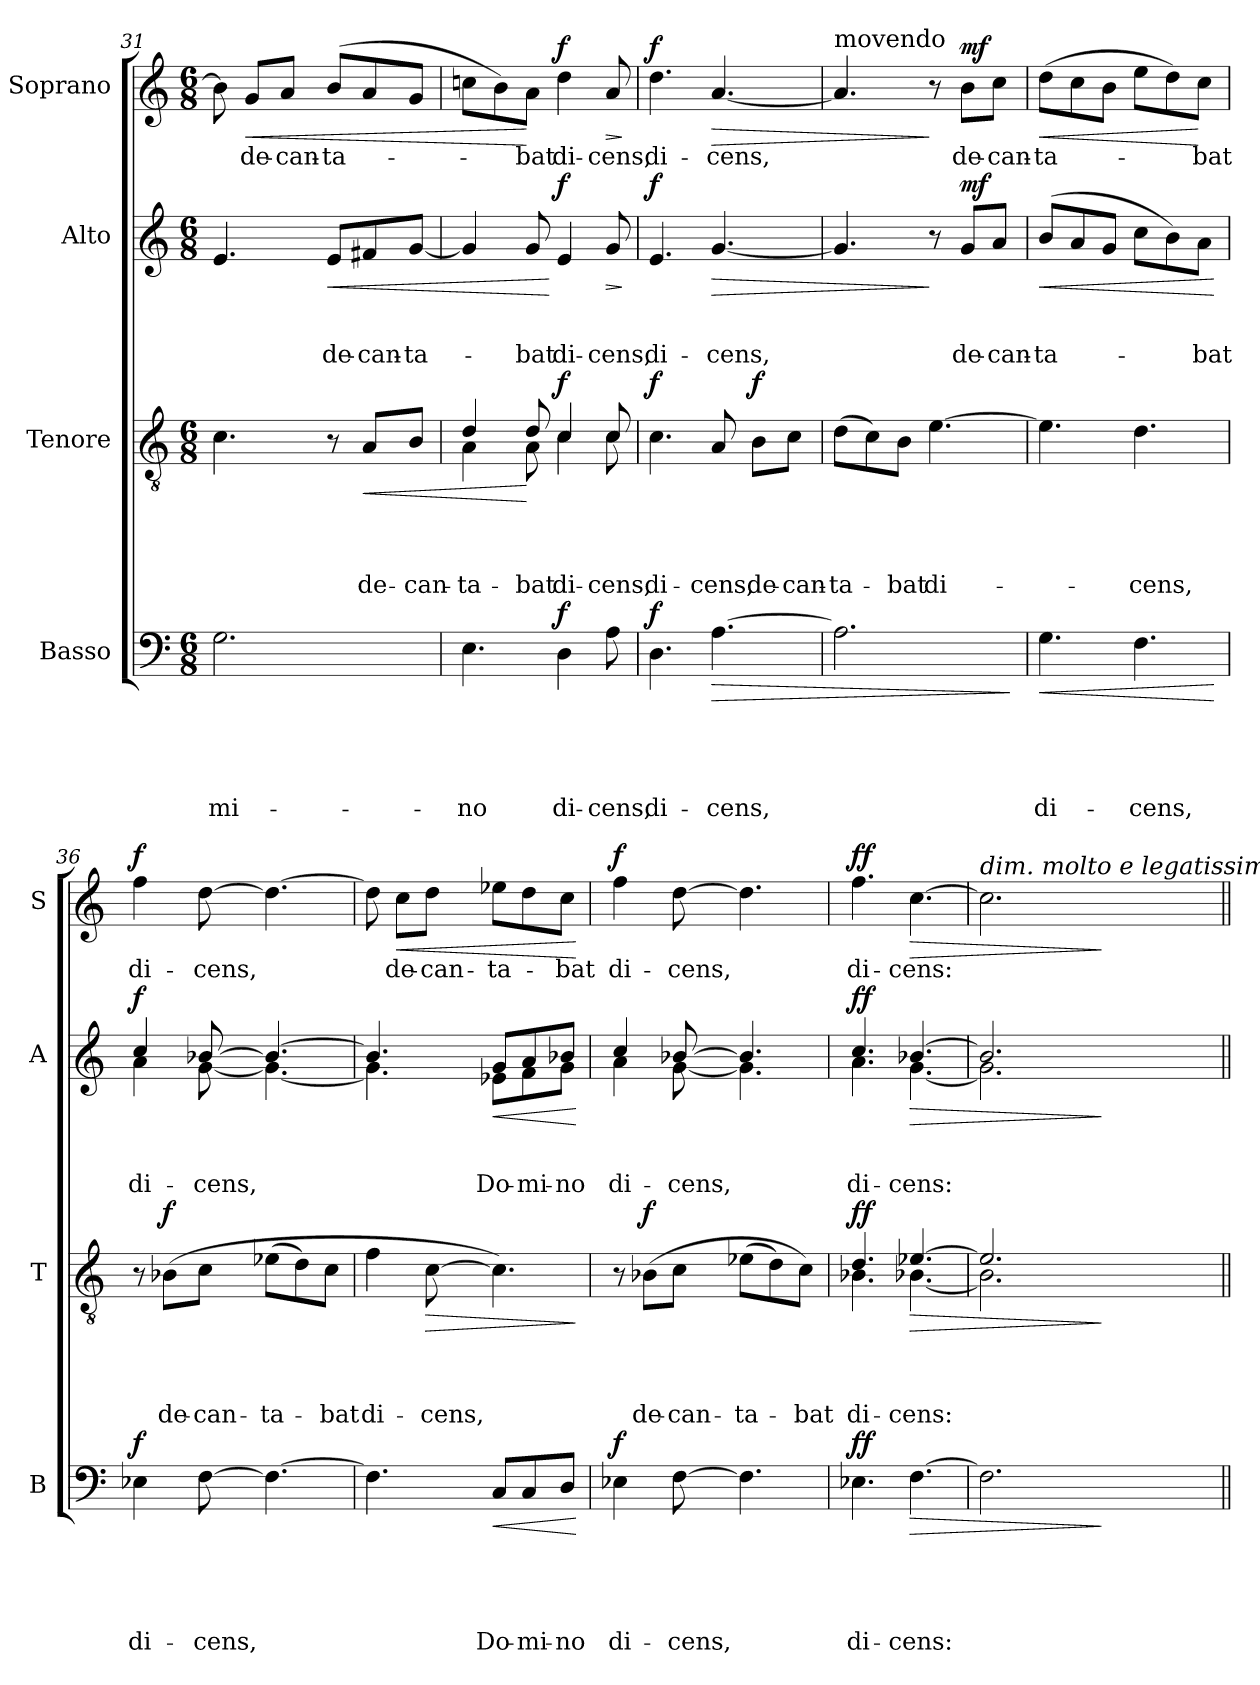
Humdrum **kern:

**kern	**text	**text	**text	**text	**text	**dynam	**kern	**text	**text	**text	**text	**dynam	**kern	**text	**text	**text	**dynam	**kern	**text	**dynam
*part4	*part4	*part4	*part4	*part4	*part4	*part4	*part3	*part3	*part3	*part3	*part3	*part3	*part2	*part2	*part2	*part2	*part2	*part1	*part1	*part1
*staff4	*staff4	*staff4	*staff4	*staff4	*staff4	*staff4	*staff3	*staff3	*staff3	*staff3	*staff3	*staff3	*staff2	*staff2	*staff2	*staff2	*staff2	*staff1	*staff1	*staff1
*I"Basso	*	*	*	*	*	*	*I"Tenore	*	*	*	*	*	*I"Alto	*	*	*	*	*I"Soprano	*	*
*I'B	*	*	*	*	*	*	*I'T	*	*	*	*	*	*I'A	*	*	*	*	*I'S	*	*
*clefF4	*	*	*	*	*	*	*clefGv2	*	*	*	*	*	*clefG2	*	*	*	*	*clefG2	*	*
*k[]	*	*	*	*	*	*	*k[]	*	*	*	*	*	*k[]	*	*	*	*	*k[]	*	*
*C:	*	*	*	*	*	*	*C:	*	*	*	*	*	*C:	*	*	*	*	*C:	*	*
*M6/8	*	*	*	*	*	*	*M6/8	*	*	*	*	*	*M6/8	*	*	*	*	*M6/8	*	*
=31	=31	=31	=31	=31	=31	=31	=31	=31	=31	=31	=31	=31	=31	=31	=31	=31	=31	=31	=31	=31
!	!	!	!	!	!LO:LY:b	!	!	!	!	!	!	!	!	!	!	!	!	!	!	!
2.G\	.	.	.	.	-mi-	.	4.c\	.	.	.	.	.	4.e/	.	.	.	.	8b\]	.	.
!	!	!	!	!	!	!	!	!	!	!	!	!	!	!	!	!	!	!	!LO:LY:b	!LO:HP:b
.	.	.	.	.	.	.	.	.	.	.	.	.	.	.	.	.	.	8g/L	de-	<
!	!	!	!	!	!	!	!	!	!	!	!	!	!	!	!	!	!	!	!LO:LY:b	!
.	.	.	.	.	.	.	.	.	.	.	.	.	.	.	.	.	.	8a/J	-can-	.
!	!	!	!	!	!	!	!	!	!	!	!	!	!	!	!	!LO:LY:b	!LO:HP:b	!	!LO:LY:b	!
.	.	.	.	.	.	.	8r	.	.	.	.	.	8e/L	.	.	de-	<	(>8b/L	-ta-	.
!	!	!	!	!	!	!	!	!	!	!	!LO:LY:b	!LO:HP:b	!	!	!	!LO:LY:b	!	!	!	!
.	.	.	.	.	.	.	8A/L	.	.	.	de-	<	8f#X/	.	.	-can-	.	8a/	.	.
!	!	!	!	!	!	!	!	!	!	!	!LO:LY:b	!	!	!	!	!LO:LY:b	!	!	!	!
.	.	.	.	.	.	.	8B/J	.	.	.	-can-	.	[8g/J	.	.	-ta-	.	8g/J	.	.
=32	=32	=32	=32	=32	=32	=32	=32	=32	=32	=32	=32	=32	=32	=32	=32	=32	=32	=32	=32	=32
!	!	!	!	!	!LO:LY:b	!	!	!	!	!	!LO:LY:b	!	!	!	!	!	!	!	!	!
*	*	*	*	*	*	*	*^	*	*	*	*	*	*	*	*	*	*	*	*	*
4.E\	.	.	.	.	-no	.	4d/	4A\	.	.	.	-ta-	.	4g/]	.	.	.	.	8ccn\L	.	.
.	.	.	.	.	.	.	.	.	.	.	.	.	.	.	.	.	.	.	8b\)	.	.
!	!	!	!	!	!	!	!	!	!	!	!	!LO:LY:b	!	!	!	!	!LO:LY:b	!	!	!LO:LY:b	!
.	.	.	.	.	.	.	8d/	8A\	.	.	.	-bat	[	8g/	.	.	-bat	.	8a\J	-bat	[
!	!	!	!	!	!LO:LY:b	!LO:DY:a	!	!	!	!	!	!LO:LY:b	!LO:DY:a	!	!	!	!LO:LY:b	!LO:DY:n=1:a	!	!LO:LY:b	!LO:DY:a
4D\	.	.	.	.	di-	f	4c/	4c\	.	.	.	di-	f	4e/	.	.	di-	[ f	4dd\	di-	f
!	!	!	!	!	!LO:LY:b	!	!	!	!	!	!	!LO:LY:b	!	!	!	!	!LO:LY:b	!LO:HP:b	!	!LO:LY:b	!LO:HP:b
8A\	.	.	.	.	-cens,	.	8c/	8c\	.	.	.	-cens,	.	8g/	.	.	-cens,	>	8a/	-cens,	>
*	*	*	*	*	*	*	*v	*v	*	*	*	*	*	*	*	*	*	*	*	*	*
.	.	.	.	.	.	.	.	.	.	.	.	.	.	.	.	.	]	.	.	]
=33	=33	=33	=33	=33	=33	=33	=33	=33	=33	=33	=33	=33	=33	=33	=33	=33	=33	=33	=33	=33
!	!	!	!	!	!LO:LY:b	!LO:DY:a	!	!	!	!	!LO:LY:b	!LO:DY:a	!	!	!	!LO:LY:b	!LO:DY:a	!	!LO:LY:b	!LO:DY:a
4.D\	.	.	.	.	di-	f	4.c\	.	.	.	di-	f	4.e/	.	.	di-	f	4.dd\	di-	f
!	!	!	!	!	!LO:LY:b	!LO:HP:b	!	!	!	!	!LO:LY:b	!	!	!	!	!LO:LY:b	!LO:HP:b	!	!LO:LY:b	!LO:HP:b
[4.A\	.	.	.	.	-cens,	>	8A/	.	.	.	-cens,	.	[4.g/	.	.	-cens,	>	[4.a/	-cens,	>
!	!	!	!	!	!	!	!	!	!	!	!LO:LY:b	!LO:DY:a	!	!	!	!	!	!	!	!
.	.	.	.	.	.	.	8B\L	.	.	.	de-	f	.	.	.	.	.	.	.	.
!	!	!	!	!	!	!	!	!	!	!	!LO:LY:b	!	!	!	!	!	!	!	!	!
.	.	.	.	.	.	.	8c\J	.	.	.	-can-	.	.	.	.	.	.	.	.	.
=34	=34	=34	=34	=34	=34	=34	=34	=34	=34	=34	=34	=34	=34	=34	=34	=34	=34	=34	=34	=34
!	!	!	!	!	!	!	!	!	!	!	!	!	!	!	!	!	!	!LO:TX:a:t=movendo	!	!
!	!	!	!	!	!	!	!	!	!	!	!LO:LY:b	!	!	!	!	!	!	!	!	!
2.A\]	.	.	.	.	.	.	(>8d\L	.	.	.	-ta-	.	4.g/]	.	.	.	.	4.a/]	.	.
.	.	.	.	.	.	.	8c\)	.	.	.	.	.	.	.	.	.	.	.	.	.
!	!	!	!	!	!	!	!	!	!	!	!LO:LY:b	!	!	!	!	!	!	!	!	!
.	.	.	.	.	.	.	8B\J	.	.	.	-bat	.	.	.	.	.	.	.	.	.
!	!	!	!	!	!	!	!	!	!	!	!LO:LY:b	!	!	!	!	!	!	!	!	!
.	.	.	.	.	.	.	[4.e\	.	.	.	di-	.	8r	.	.	.	]	8r	.	]
!	!	!	!	!	!	!	!	!	!	!	!	!	!	!	!	!LO:LY:b	!LO:DY:a	!	!LO:LY:b	!LO:DY:a
.	.	.	.	.	.	.	.	.	.	.	.	.	8g/L	.	.	de-	mf	8b\L	de-	mf
!	!	!	!	!	!	!	!	!	!	!	!	!	!	!	!	!LO:LY:b	!	!	!LO:LY:b	!
.	.	.	.	.	.	.	.	.	.	.	.	.	8a/J	.	.	-can-	.	8cc\J	-can-	.
.	.	.	.	.	.	]	.	.	.	.	.	.	.	.	.	.	.	.	.	.
!!LO:LB:g=z
=35	=35	=35	=35	=35	=35	=35	=35	=35	=35	=35	=35	=35	=35	=35	=35	=35	=35	=35	=35	=35
!	!	!	!	!	!LO:LY:b	!LO:HP:b	!	!	!	!	!	!	!	!	!	!LO:LY:b	!LO:HP:b	!	!LO:LY:b	!LO:HP:b
4.G\	.	.	.	.	di-	<	4.e\]	.	.	.	.	.	(>8b/L	.	.	-ta-	<	(>8dd\L	-ta-	<
.	.	.	.	.	.	.	.	.	.	.	.	.	8a/	.	.	.	.	8cc\	.	.
.	.	.	.	.	.	.	.	.	.	.	.	.	8g/J	.	.	.	.	8b\J	.	.
!	!	!	!	!	!LO:LY:b	!	!	!	!	!	!LO:LY:b	!	!	!	!	!	!	!	!	!
4.F\	.	.	.	.	-cens,	.	4.d\	.	.	.	-cens,	.	8cc\L	.	.	.	.	8ee\L	.	.
.	.	.	.	.	.	.	.	.	.	.	.	.	8b\)	.	.	.	.	8dd\)	.	.
!	!	!	!	!	!	!	!	!	!	!	!	!	!	!	!	!LO:LY:b	!	!	!LO:LY:b	!
.	.	.	.	.	.	.	.	.	.	.	.	.	8a\J	.	.	-bat	.	8cc\J	-bat	[
.	.	.	.	.	.	[	.	.	.	.	.	.	.	.	.	.	[	.	.	.
=36	=36	=36	=36	=36	=36	=36	=36	=36	=36	=36	=36	=36	=36	=36	=36	=36	=36	=36	=36	=36
!	!	!	!	!	!LO:LY:b	!LO:DY:a	!	!	!	!	!	!	!	!	!	!LO:LY:b	!LO:DY:a	!	!LO:LY:b	!LO:DY:a
*	*	*	*	*	*	*	*	*	*	*	*	*	*^	*	*	*	*	*	*	*
4E-X\	.	.	.	.	di-	f	8r	.	.	.	.	.	4cc/	4a\	.	.	di-	f	4ff\	di-	f
!	!	!	!	!	!	!	!	!	!	!	!LO:LY:b	!LO:DY:a	!	!	!	!	!	!	!	!	!
.	.	.	.	.	.	.	(>8B-X\L	.	.	.	de-	f	.	.	.	.	.	.	.	.	.
!	!	!	!	!	!LO:LY:b	!	!	!	!	!	!LO:LY:b	!	!	!	!	!	!LO:LY:b	!	!	!LO:LY:b	!
[8F\	.	.	.	.	-cens,	.	8c\J	.	.	.	-can-	.	[>8b-X/	[<8g\	.	.	-cens,	.	[8dd\	-cens,	.
!	!	!	!	!	!	!	!	!	!	!	!LO:LY:b	!	!	!	!	!	!	!	!	!	!
4.F\_	.	.	.	.	.	.	(>8e-X\L	.	.	.	-ta-	.	4.b-/_	4.g\_	.	.	.	.	4.dd\_	.	.
.	.	.	.	.	.	.	8d\)	.	.	.	.	.	.	.	.	.	.	.	.	.	.
!	!	!	!	!	!	!	!	!	!	!	!LO:LY:b	!	!	!	!	!	!	!	!	!	!
.	.	.	.	.	.	.	8c\J	.	.	.	-bat	.	.	.	.	.	.	.	.	.	.
=37	=37	=37	=37	=37	=37	=37	=37	=37	=37	=37	=37	=37	=37	=37	=37	=37	=37	=37	=37	=37	=37
!	!	!	!	!	!	!	!	!	!	!	!LO:LY:b	!	!	!	!	!	!	!	!	!	!
4.F\]	.	.	.	.	.	.	4f\	.	.	.	di-	.	4.b-/]	4.g\]	.	.	.	.	8dd\]	.	.
!	!	!	!	!	!	!	!	!	!	!	!	!	!	!	!	!	!	!	!	!LO:LY:b	!LO:HP:b
.	.	.	.	.	.	.	.	.	.	.	.	.	.	.	.	.	.	.	8cc\L	de-	<
!	!	!	!	!	!	!	!	!	!	!	!LO:LY:b	!LO:HP:b	!	!	!	!	!	!	!	!LO:LY:b	!
.	.	.	.	.	.	.	[8c\	.	.	.	-cens,	>	.	.	.	.	.	.	8dd\J	-can-	.
!	!	!	!	!	!LO:LY:b	!LO:HP:b	!	!	!	!	!	!	!	!	!	!	!LO:LY:b	!LO:HP:b	!	!LO:LY:b	!
8C/L	.	.	.	.	Do-	<	4.c\])	.	.	.	.	.	8g/L	8e-X\L	.	.	Do-	<	8ee-X\L	-ta-	.
!	!	!	!	!	!LO:LY:b	!	!	!	!	!	!	!	!	!	!	!	!LO:LY:b	!	!	!	!
8C/	.	.	.	.	-mi-	.	.	.	.	.	.	.	8a/	8f\	.	.	-mi-	.	8dd\	.	.
!	!	!	!	!	!LO:LY:b	!	!	!	!	!	!	!	!	!	!	!	!LO:LY:b	!	!	!LO:LY:b	!
8D/J	.	.	.	.	-no	.	.	.	.	.	.	.	8b-X/J	8g\J	.	.	-no	.	8cc\J	-bat	.
*	*	*	*	*	*	*	*	*	*	*	*	*	*v	*v	*	*	*	*	*	*	*
.	.	.	.	.	.	[	.	.	.	.	.	]	.	.	.	.	[	.	.	[
=38	=38	=38	=38	=38	=38	=38	=38	=38	=38	=38	=38	=38	=38	=38	=38	=38	=38	=38	=38	=38
!	!	!	!	!	!LO:LY:b	!LO:DY:a	!	!	!	!	!	!	!	!	!	!LO:LY:b	!	!	!LO:LY:b	!LO:DY:a
*	*	*	*	*	*	*	*	*	*	*	*	*	*^	*	*	*	*	*	*	*
4E-X\	.	.	.	.	di-	f	8r	.	.	.	.	.	4cc/	4a\	.	.	di-	.	4ff\	di-	f
!	!	!	!	!	!	!	!	!	!	!	!LO:LY:b	!LO:DY:a	!	!	!	!	!	!	!	!	!
.	.	.	.	.	.	.	(>8B-X\L	.	.	.	de-	f	.	.	.	.	.	.	.	.	.
!	!	!	!	!	!LO:LY:b	!	!	!	!	!	!LO:LY:b	!	!	!	!	!	!LO:LY:b	!	!	!LO:LY:b	!
[8F\	.	.	.	.	-cens,	.	8c\J	.	.	.	-can-	.	[>8b-X/	[<8g\	.	.	-cens,	.	[8dd\	-cens,	.
!	!	!	!	!	!	!	!	!	!	!	!LO:LY:b	!	!	!	!	!	!	!	!	!	!
4.F\]	.	.	.	.	.	.	(>8e-X\L	.	.	.	-ta-	.	4.b-/]	4.g\]	.	.	.	.	4.dd\]	.	.
.	.	.	.	.	.	.	8d\)	.	.	.	.	.	.	.	.	.	.	.	.	.	.
!	!	!	!	!	!	!	!	!	!	!	!LO:LY:b	!	!	!	!	!	!	!	!	!	!
.	.	.	.	.	.	.	8c\J)	.	.	.	-bat	.	.	.	.	.	.	.	.	.	.
=39	=39	=39	=39	=39	=39	=39	=39	=39	=39	=39	=39	=39	=39	=39	=39	=39	=39	=39	=39	=39	=39
!	!	!	!	!	!LO:LY:b	!LO:DY:a	!	!	!	!	!LO:LY:b	!LO:DY:a	!	!	!	!	!LO:LY:b	!LO:DY:a	!	!LO:LY:b	!LO:DY:a
*	*	*	*	*	*	*	*^	*	*	*	*	*	*	*	*	*	*	*	*	*	*
4.E-X\	.	.	.	.	di-	ff	4.d/	4.B-X\	.	.	.	di-	ff	4.cc/	4.a\	.	.	di-	ff	4.ff\	di-	ff
!	!	!	!	!	!LO:LY:b	!LO:HP:b	!	!	!	!	!	!LO:LY:b	!LO:HP:b	!	!	!	!	!LO:LY:b	!LO:HP:b	!	!LO:LY:b	!LO:HP:b
[4.F\	.	.	.	.	-cens:	>	[>4.e-X/	[<4.B-X\	.	.	.	-cens:	>	[>4.b-X/	[<4.g\	.	.	-cens:	>	[4.cc\	-cens:	>
=40	=40	=40	=40	=40	=40	=40	=40	=40	=40	=40	=40	=40	=40	=40	=40	=40	=40	=40	=40	=40	=40	=40
!	!	!	!	!	!	!	!	!	!	!	!	!	!	!	!	!	!	!	!	!LO:TX:a:i:t=dim. molto e legatissimo	!	!
2.F\]	.	.	.	.	.	.	2.e-/]	2.B-\]	.	.	.	.	.	2.b-/]	2.g\]	.	.	.	.	2.cc\]	.	.
*	*	*	*	*	*	*	*v	*v	*	*	*	*	*	*	*	*	*	*	*	*	*	*
*	*	*	*	*	*	*	*	*	*	*	*	*	*v	*v	*	*	*	*	*	*	*
.	.	.	.	.	.	]	.	.	.	.	.	]	.	.	.	.	]	.	.	]
=||	=||	=||	=||	=||	=||	=||	=||	=||	=||	=||	=||	=||	=||	=||	=||	=||	=||	=||	=||	=||
*-	*-	*-	*-	*-	*-	*-	*-	*-	*-	*-	*-	*-	*-	*-	*-	*-	*-	*-	*-	*-
